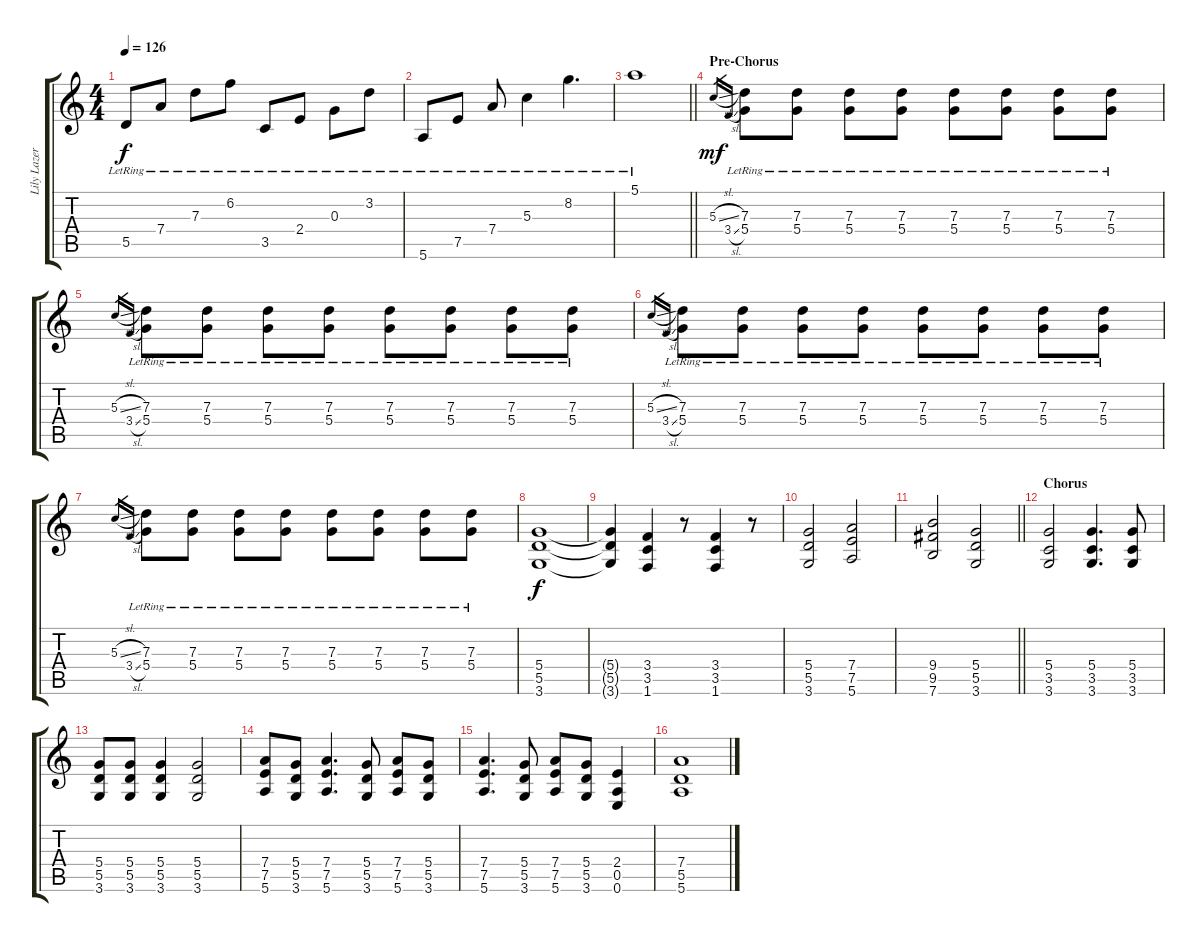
\track ("Lily Lazer (Guitar)" "Lily Lazer") {instrument distortionguitar}
\staff {score tabs}
\tuning (E4 B3 G3 D3 A2 E2) {hide}
\ts (4 4)
\tempo 126
\clef g2
\ks c
5.5{lr}.8{dy f} 7.4{lr}.8 7.3{lr}.8 6.2{lr}.8 3.5{lr}.8 2.4{lr}.8 0.3{lr}.8 3.2{lr}.8 |
5.6{lr}.8 7.5{lr}.8 7.4{lr}.8 5.3{lr}.4 8.2{lr}.4{d} |
\barLineRight lightlight
5.1{lr}.1 |
\section ("" "Pre-Chorus")
5.3{sl}.16{gr dy mf} 3.4{sl}.16{gr} (7.3{lr} 5.4{lr}).8{instrument distortionguitar} (7.3{lr} 5.4{lr}).8 (7.3{lr} 5.4{lr}).8 (7.3{lr} 5.4{lr}).8 (7.3{lr} 5.4{lr}).8 (7.3{lr} 5.4{lr}).8 (7.3{lr} 5.4{lr}).8 (7.3{lr} 5.4{lr}).8 |
5.3{sl}.16{gr} 3.4{sl}.16{gr} (7.3{lr} 5.4{lr}).8 (7.3{lr} 5.4{lr}).8 (7.3{lr} 5.4{lr}).8 (7.3{lr} 5.4{lr}).8 (7.3{lr} 5.4{lr}).8 (7.3{lr} 5.4{lr}).8 (7.3{lr} 5.4{lr}).8 (7.3{lr} 5.4{lr}).8 |
5.3{sl}.16{gr} 3.4{sl}.16{gr} (7.3{lr} 5.4{lr}).8 (7.3{lr} 5.4{lr}).8 (7.3{lr} 5.4{lr}).8 (7.3{lr} 5.4{lr}).8 (7.3{lr} 5.4{lr}).8 (7.3{lr} 5.4{lr}).8 (7.3{lr} 5.4{lr}).8 (7.3{lr} 5.4{lr}).8 |
5.3{sl}.16{gr} 3.4{sl}.16{gr} (7.3{lr} 5.4{lr}).8 (7.3{lr} 5.4{lr}).8 (7.3{lr} 5.4{lr}).8 (7.3{lr} 5.4{lr}).8 (7.3{lr} 5.4{lr}).8 (7.3{lr} 5.4{lr}).8 (7.3{lr} 5.4{lr}).8 (7.3{lr} 5.4{lr}).8 |
(5.4 5.5 3.6).1{dy f} |
(5.4{t} 5.5{t} 3.6{t}).4 (3.4 3.5 1.6).4 r.8 (3.4 3.5 1.6).4 r.8 |
(5.4 5.5 3.6).2 (7.4 7.5 5.6).2 |
\barLineRight lightlight
(9.4 9.5 7.6).2 (5.4 5.5 3.6).2 |
\section ("" "Chorus")
(5.4 3.5 3.6).2 (5.4 3.5 3.6).4{d} (5.4 3.5 3.6).8 |
(5.4 5.5 3.6).8 (5.4 5.5 3.6).8 (5.4 5.5 3.6).4 (5.4 5.5 3.6).2 |
(7.4 7.5 5.6).8 (5.4 5.5 3.6).8 (7.4 7.5 5.6).4{d} (5.4 5.5 3.6).8 (7.4 7.5 5.6).8 (5.4 5.5 3.6).8 |
(7.4 7.5 5.6).4{d} (5.4 5.5 3.6).8 (7.4 7.5 5.6).8 (5.4 5.5 3.6).8 (2.4 0.5 0.6).4 |
(7.4 5.5 5.6).1
